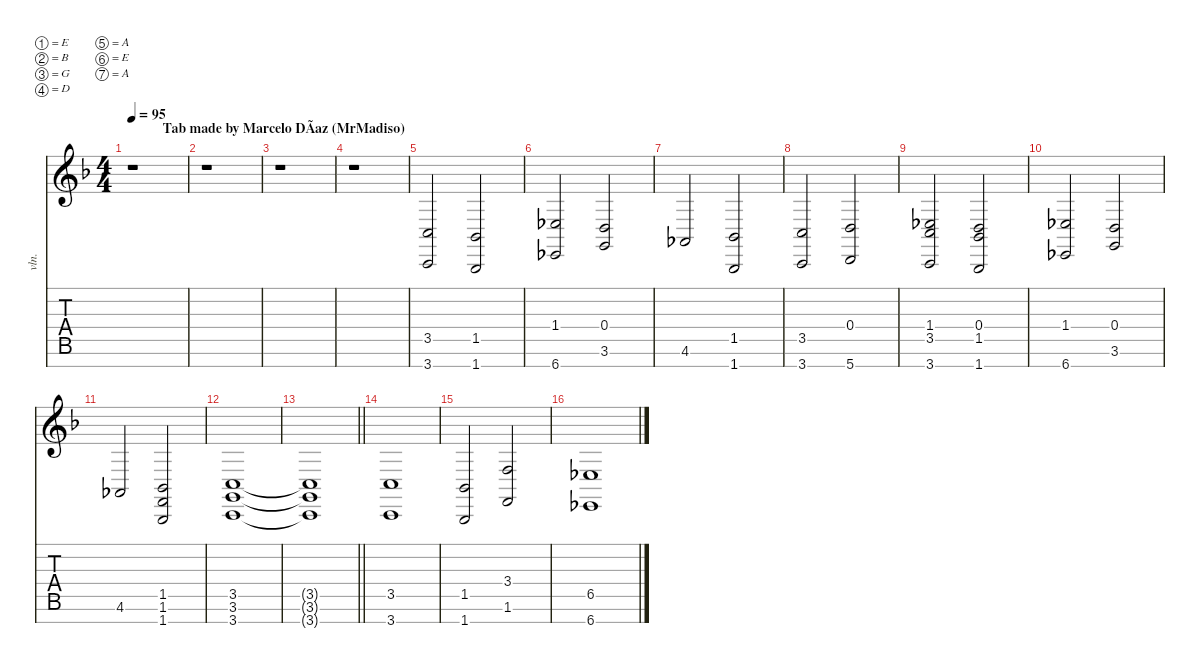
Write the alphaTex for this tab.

\defaultSystemsLayout 4
\hideDynamics
\bracketExtendMode nobrackets
\track ("Strings ensemble" "vln.") {instrument stringensemble2}
\staff {score tabs}
\tuning (E4 B3 G3 D3 A2 E2 A1)
\ts (4 4)
\beaming (8 2 2 2 2)
\section ("" "          Tab made by Marcelo DÃ­az (MrMadiso)")
\tempo 95
\clef g2
\ks f
r.1{dy mf instrument stringensemble2} |
r.1 |
r.1 |
r.1 |
(3.5{acc forcenatural} 3.7{acc forcenatural}).2 (1.5{acc b} 1.7{acc b}).2 |
(1.4{acc b} 6.7{acc b}).2 (0.4{acc forcenatural} 3.6{acc forcenatural}).2{dy mp} |
4.6{acc b}.2{dy mf} (1.5{acc b} 1.7{acc b}).2 |
(3.5{acc forcenatural} 3.7{acc forcenatural}).2 (0.4{acc forcenatural} 5.7{acc forcenatural}).2 |
(1.4{acc b} 3.5{acc forcenatural} 3.7{acc forcenatural}).2 (0.4{acc forcenatural} 1.5{acc b} 1.7{acc b}).2 |
(1.4{acc b} 6.7{acc b}).2 (0.4{acc forcenatural} 3.6{acc forcenatural}).2{dy mp} |
4.6{acc b}.2{dy mf} (1.5{acc b} 1.6{acc forcenatural} 1.7{acc b}).2 |
(3.5{acc forcenatural} 3.6{acc forcenatural} 3.7{acc forcenatural}).1 |
\barLineRight lightlight
(3.5{t acc forcenatural} 3.6{t acc forcenatural} 3.7{t acc forcenatural}).1{dy f} |
(3.5{acc forcenatural} 3.7{acc forcenatural}).1{dy mp} |
(1.5{acc b} 1.7{acc b}).2 (3.4{acc forcenatural} 1.6{acc forcenatural}).2 |
(6.5{acc b} 6.7{acc b}).1
